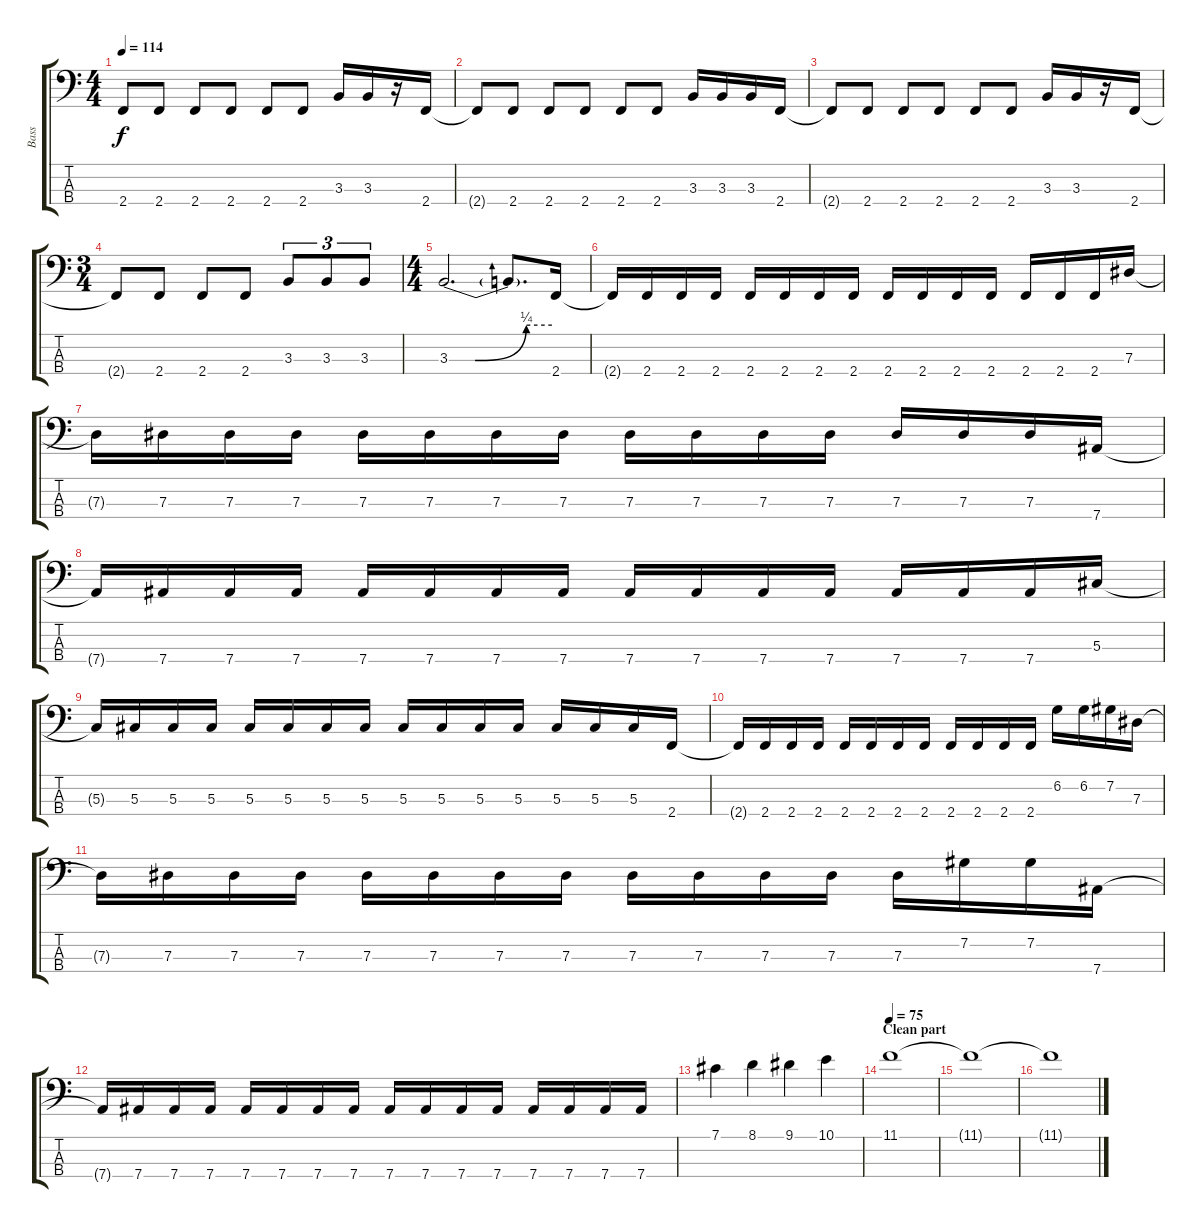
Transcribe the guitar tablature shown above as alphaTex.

\track ("Bass" "Bass") {instrument electricbasspick}
\staff {score tabs}
\tuning (Gb2 Db2 Ab1 Eb1) {hide}
\ts (4 4)
\tempo 114
\clef f4
\ks c
2.4{t}.8{dy f} 2.4.8 2.4.8 2.4.8 2.4.8 2.4.8 3.3.16 3.3.16 r.16 2.4.16 |
2.4{t}.8 2.4.8 2.4.8 2.4.8 2.4.8 2.4.8 3.3.16 3.3.16 3.3.16 2.4.16 |
2.4{t}.8 2.4.8 2.4.8 2.4.8 2.4.8 2.4.8 3.3.16 3.3.16 r.16 2.4.16 |
\ts (3 4)
2.4{t}.8 2.4.8 2.4.8 2.4.8 3.3.8{tu (3 2)} 3.3.8{tu (3 2)} 3.3.8{tu (3 2)} |
\ts (4 4)
3.3{be (custom 0 0 15 0 45 1 60 1)}.2{d} 3.3{t}.8{d} 2.4.16 |
2.4{t}.16 2.4.16 2.4.16 2.4.16 2.4.16 2.4.16 2.4.16 2.4.16 2.4.16 2.4.16 2.4.16 2.4.16 2.4.16 2.4.16 2.4.16 7.3.16 |
7.3{t}.16 7.3.16 7.3.16 7.3.16 7.3.16 7.3.16 7.3.16 7.3.16 7.3.16 7.3.16 7.3.16 7.3.16 7.3.16 7.3.16 7.3.16 7.4.16 |
7.4{t}.16 7.4.16 7.4.16 7.4.16 7.4.16 7.4.16 7.4.16 7.4.16 7.4.16 7.4.16 7.4.16 7.4.16 7.4.16 7.4.16 7.4.16 5.3.16 |
5.3{t}.16 5.3.16 5.3.16 5.3.16 5.3.16 5.3.16 5.3.16 5.3.16 5.3.16 5.3.16 5.3.16 5.3.16 5.3.16 5.3.16 5.3.16 2.4.16 |
2.4{t}.16 2.4.16 2.4.16 2.4.16 2.4.16 2.4.16 2.4.16 2.4.16 2.4.16 2.4.16 2.4.16 2.4.16 6.2.16 6.2.16 7.2.16 7.3.16 |
7.3{t}.16 7.3.16 7.3.16 7.3.16 7.3.16 7.3.16 7.3.16 7.3.16 7.3.16 7.3.16 7.3.16 7.3.16 7.3.16 7.2.16 7.2.16 7.4.16 |
7.4{t}.16 7.4.16 7.4.16 7.4.16 7.4.16 7.4.16 7.4.16 7.4.16 7.4.16 7.4.16 7.4.16 7.4.16 7.4.16 7.4.16 7.4.16 7.4.16 |
7.1.4 8.1.4 9.1.4 10.1.4 |
\section ("" "Clean part")
\tempo 75
11.1.1 |
11.1{t}.1 |
11.1{t}.1
